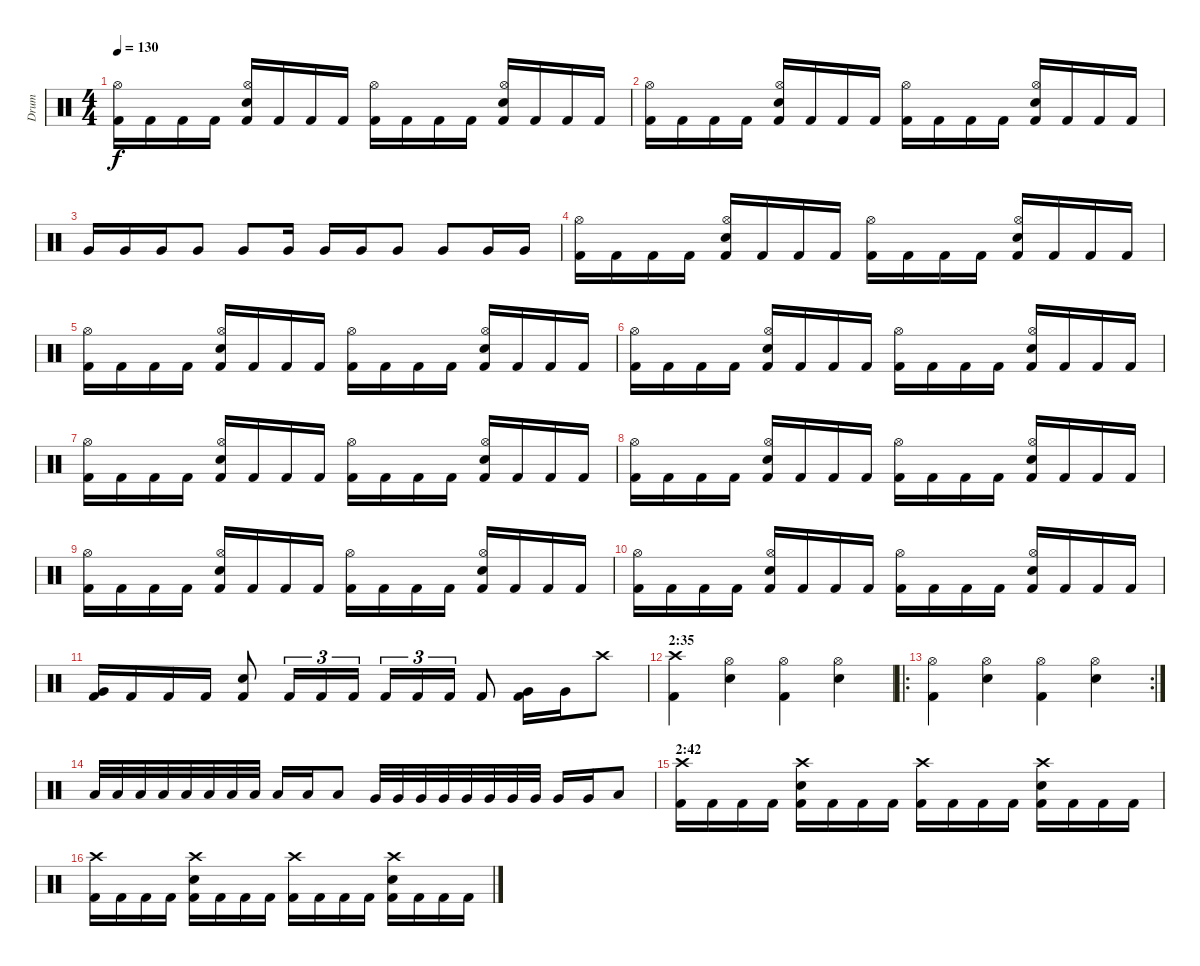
\track ("Drum" "Drum") {instrument percussion}
\staff {score}
\articulation defaults
\ts (4 4)
\tempo 130
\clef neutral
\ks c
("Kick (hit) 2" "Hi-Hat (open)").16{dy f} "Kick (hit) 2".16 "Kick (hit) 2".16 "Kick (hit) 2".16 ("Kick (hit) 2" "Electric Snare (hit)" "Hi-Hat (open)").16 "Kick (hit) 2".16 "Kick (hit) 2".16 "Kick (hit) 2".16 ("Kick (hit) 2" "Hi-Hat (open)").16 "Kick (hit) 2".16 "Kick (hit) 2".16 "Kick (hit) 2".16 ("Kick (hit) 2" "Electric Snare (hit)" "Hi-Hat (open)").16 "Kick (hit) 2".16 "Kick (hit) 2".16 "Kick (hit) 2".16 |
("Kick (hit) 2" "Hi-Hat (open)").16 "Kick (hit) 2".16 "Kick (hit) 2".16 "Kick (hit) 2".16 ("Kick (hit) 2" "Electric Snare (hit)" "Hi-Hat (open)").16 "Kick (hit) 2".16 "Kick (hit) 2".16 "Kick (hit) 2".16 ("Kick (hit) 2" "Hi-Hat (open)").16 "Kick (hit) 2".16 "Kick (hit) 2".16 "Kick (hit) 2".16 ("Kick (hit) 2" "Electric Snare (hit)" "Hi-Hat (open)").16 "Kick (hit) 2".16 "Kick (hit) 2".16 "Kick (hit) 2".16 |
"Very Low Tom (hit)".16 "Very Low Tom (hit)".16 "Very Low Tom (hit)".16 "Very Low Tom (hit)".8 "Very Low Tom (hit)".8 "Very Low Tom (hit)".16 "Very Low Tom (hit)".16 "Very Low Tom (hit)".16 "Very Low Tom (hit)".8 "Very Low Tom (hit)".8 "Very Low Tom (hit)".16 "Very Low Tom (hit)".16 |
("Kick (hit) 2" "Hi-Hat (open)").16 "Kick (hit) 2".16 "Kick (hit) 2".16 "Kick (hit) 2".16 ("Kick (hit) 2" "Electric Snare (hit)" "Hi-Hat (open)").16 "Kick (hit) 2".16 "Kick (hit) 2".16 "Kick (hit) 2".16 ("Kick (hit) 2" "Hi-Hat (open)").16 "Kick (hit) 2".16 "Kick (hit) 2".16 "Kick (hit) 2".16 ("Kick (hit) 2" "Electric Snare (hit)" "Hi-Hat (open)").16 "Kick (hit) 2".16 "Kick (hit) 2".16 "Kick (hit) 2".16 |
("Kick (hit) 2" "Hi-Hat (open)").16 "Kick (hit) 2".16 "Kick (hit) 2".16 "Kick (hit) 2".16 ("Kick (hit) 2" "Electric Snare (hit)" "Hi-Hat (open)").16 "Kick (hit) 2".16 "Kick (hit) 2".16 "Kick (hit) 2".16 ("Kick (hit) 2" "Hi-Hat (open)").16 "Kick (hit) 2".16 "Kick (hit) 2".16 "Kick (hit) 2".16 ("Kick (hit) 2" "Electric Snare (hit)" "Hi-Hat (open)").16 "Kick (hit) 2".16 "Kick (hit) 2".16 "Kick (hit) 2".16 |
("Kick (hit) 2" "Hi-Hat (open)").16 "Kick (hit) 2".16 "Kick (hit) 2".16 "Kick (hit) 2".16 ("Kick (hit) 2" "Electric Snare (hit)" "Hi-Hat (open)").16 "Kick (hit) 2".16 "Kick (hit) 2".16 "Kick (hit) 2".16 ("Kick (hit) 2" "Hi-Hat (open)").16 "Kick (hit) 2".16 "Kick (hit) 2".16 "Kick (hit) 2".16 ("Kick (hit) 2" "Electric Snare (hit)" "Hi-Hat (open)").16 "Kick (hit) 2".16 "Kick (hit) 2".16 "Kick (hit) 2".16 |
("Kick (hit) 2" "Hi-Hat (open)").16 "Kick (hit) 2".16 "Kick (hit) 2".16 "Kick (hit) 2".16 ("Kick (hit) 2" "Electric Snare (hit)" "Hi-Hat (open)").16 "Kick (hit) 2".16 "Kick (hit) 2".16 "Kick (hit) 2".16 ("Kick (hit) 2" "Hi-Hat (open)").16 "Kick (hit) 2".16 "Kick (hit) 2".16 "Kick (hit) 2".16 ("Kick (hit) 2" "Electric Snare (hit)" "Hi-Hat (open)").16 "Kick (hit) 2".16 "Kick (hit) 2".16 "Kick (hit) 2".16 |
("Kick (hit) 2" "Hi-Hat (open)").16 "Kick (hit) 2".16 "Kick (hit) 2".16 "Kick (hit) 2".16 ("Kick (hit) 2" "Electric Snare (hit)" "Hi-Hat (open)").16 "Kick (hit) 2".16 "Kick (hit) 2".16 "Kick (hit) 2".16 ("Kick (hit) 2" "Hi-Hat (open)").16 "Kick (hit) 2".16 "Kick (hit) 2".16 "Kick (hit) 2".16 ("Kick (hit) 2" "Electric Snare (hit)" "Hi-Hat (open)").16 "Kick (hit) 2".16 "Kick (hit) 2".16 "Kick (hit) 2".16 |
("Kick (hit) 2" "Hi-Hat (open)").16 "Kick (hit) 2".16 "Kick (hit) 2".16 "Kick (hit) 2".16 ("Kick (hit) 2" "Electric Snare (hit)" "Hi-Hat (open)").16 "Kick (hit) 2".16 "Kick (hit) 2".16 "Kick (hit) 2".16 ("Kick (hit) 2" "Hi-Hat (open)").16 "Kick (hit) 2".16 "Kick (hit) 2".16 "Kick (hit) 2".16 ("Kick (hit) 2" "Electric Snare (hit)" "Hi-Hat (open)").16 "Kick (hit) 2".16 "Kick (hit) 2".16 "Kick (hit) 2".16 |
("Kick (hit) 2" "Hi-Hat (open)").16 "Kick (hit) 2".16 "Kick (hit) 2".16 "Kick (hit) 2".16 ("Kick (hit) 2" "Electric Snare (hit)" "Hi-Hat (open)").16 "Kick (hit) 2".16 "Kick (hit) 2".16 "Kick (hit) 2".16 ("Kick (hit) 2" "Hi-Hat (open)").16 "Kick (hit) 2".16 "Kick (hit) 2".16 "Kick (hit) 2".16 ("Kick (hit) 2" "Electric Snare (hit)" "Hi-Hat (open)").16 "Kick (hit) 2".16 "Kick (hit) 2".16 "Kick (hit) 2".16 |
("Kick (hit) 2" "Very Low Tom (hit)").16 "Kick (hit) 2".16 "Kick (hit) 2".16 "Kick (hit) 2".16 ("Kick (hit) 2" "Electric Snare (hit)").8 "Kick (hit) 2".16{tu (3 2)} "Kick (hit) 2".16{tu (3 2)} "Kick (hit) 2".16{tu (3 2)} "Kick (hit) 2".16{tu (3 2)} "Kick (hit) 2".16{tu (3 2)} "Kick (hit) 2".16{tu (3 2)} "Kick (hit) 2".8 ("Kick (hit) 2" "Very Low Tom (hit)").16 "Very Low Tom (hit)".16 "Crash high (hit)".8 |
\section ("" "2:35")
("Kick (hit) 2" "Crash high (hit)").4 ("Electric Snare (hit)" "Hi-Hat (open)").4 ("Kick (hit) 2" "Hi-Hat (open)").4 ("Electric Snare (hit)" "Hi-Hat (open)").4 |
\ro
\rc 2
("Kick (hit) 2" "Hi-Hat (open)").4 ("Electric Snare (hit)" "Hi-Hat (open)").4 ("Kick (hit) 2" "Hi-Hat (open)").4 ("Electric Snare (hit)" "Hi-Hat (open)").4 |
"Low Tom (hit)".32 "Low Tom (hit)".32 "Low Tom (hit)".32 "Low Tom (hit)".32 "Low Tom (hit)".32 "Low Tom (hit)".32 "Low Tom (hit)".32 "Low Tom (hit)".32 "Low Tom (hit)".16 "Low Tom (hit)".16 "Low Tom (hit)".8 "Very Low Tom (hit)".32 "Very Low Tom (hit)".32 "Very Low Tom (hit)".32 "Very Low Tom (hit)".32 "Very Low Tom (hit)".32 "Very Low Tom (hit)".32 "Very Low Tom (hit)".32 "Very Low Tom (hit)".32 "Very Low Tom (hit)".16 "Very Low Tom (hit)".16 "Low Tom (hit)".8 |
\section ("" "2:42")
("Kick (hit) 2" "Crash high (hit)").16 "Kick (hit) 2".16 "Kick (hit) 2".16 "Kick (hit) 2".16 ("Kick (hit) 2" "Electric Snare (hit)" "Crash high (hit)").16 "Kick (hit) 2".16 "Kick (hit) 2".16 "Kick (hit) 2".16 ("Kick (hit) 2" "Crash high (hit)").16 "Kick (hit) 2".16 "Kick (hit) 2".16 "Kick (hit) 2".16 ("Kick (hit) 2" "Electric Snare (hit)" "Crash high (hit)").16 "Kick (hit) 2".16 "Kick (hit) 2".16 "Kick (hit) 2".16 |
("Kick (hit) 2" "Crash high (hit)").16 "Kick (hit) 2".16 "Kick (hit) 2".16 "Kick (hit) 2".16 ("Kick (hit) 2" "Electric Snare (hit)" "Crash high (hit)").16 "Kick (hit) 2".16 "Kick (hit) 2".16 "Kick (hit) 2".16 ("Kick (hit) 2" "Crash high (hit)").16 "Kick (hit) 2".16 "Kick (hit) 2".16 "Kick (hit) 2".16 ("Kick (hit) 2" "Electric Snare (hit)" "Crash high (hit)").16 "Kick (hit) 2".16 "Kick (hit) 2".16 "Kick (hit) 2".16
